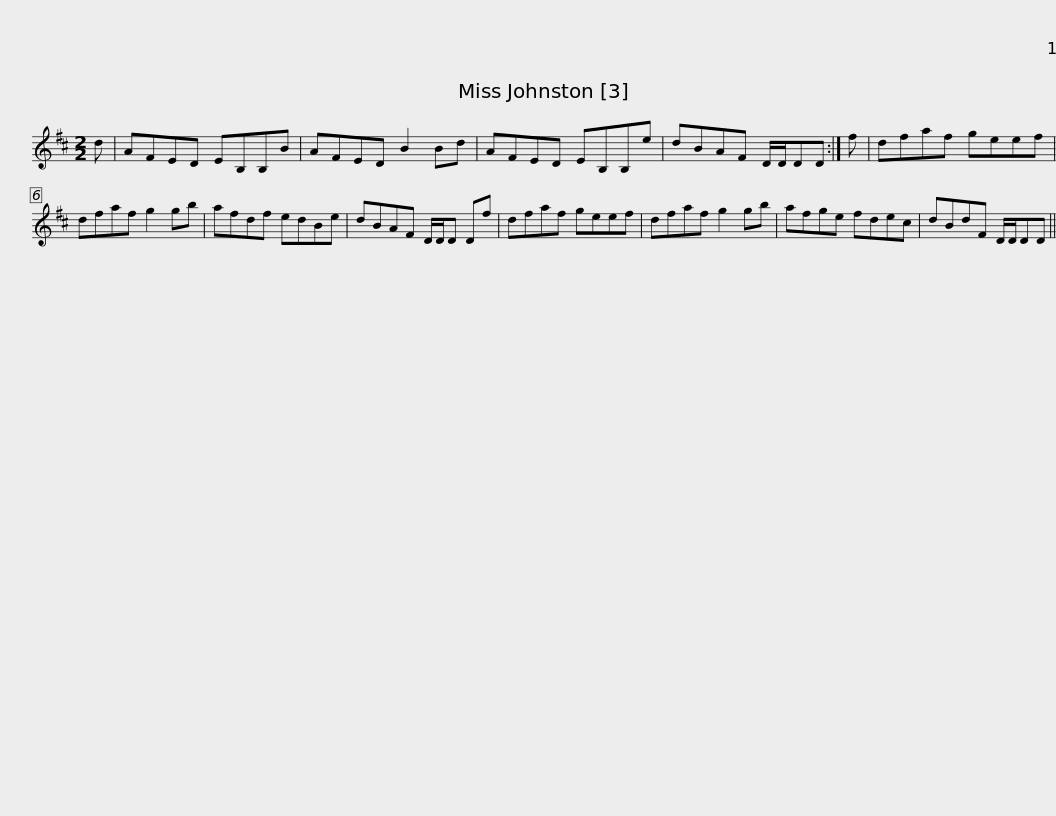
X:1
L:1/8
M:2/2
I:linebreak $
K:D
V:1 treble
V:1
 d | AFED EB,B,B | AFED B2 Bd | AFED EB,B,e | dBAF D/D/DD :| %5
 f | dfaf geef |$ dfaf g2 gb | afdf edBe | dBAF D/D/D Df | %10
 dfaf geef | dfaf g2 gb |$ afge fdec | dBdF D/D/DD || %14
